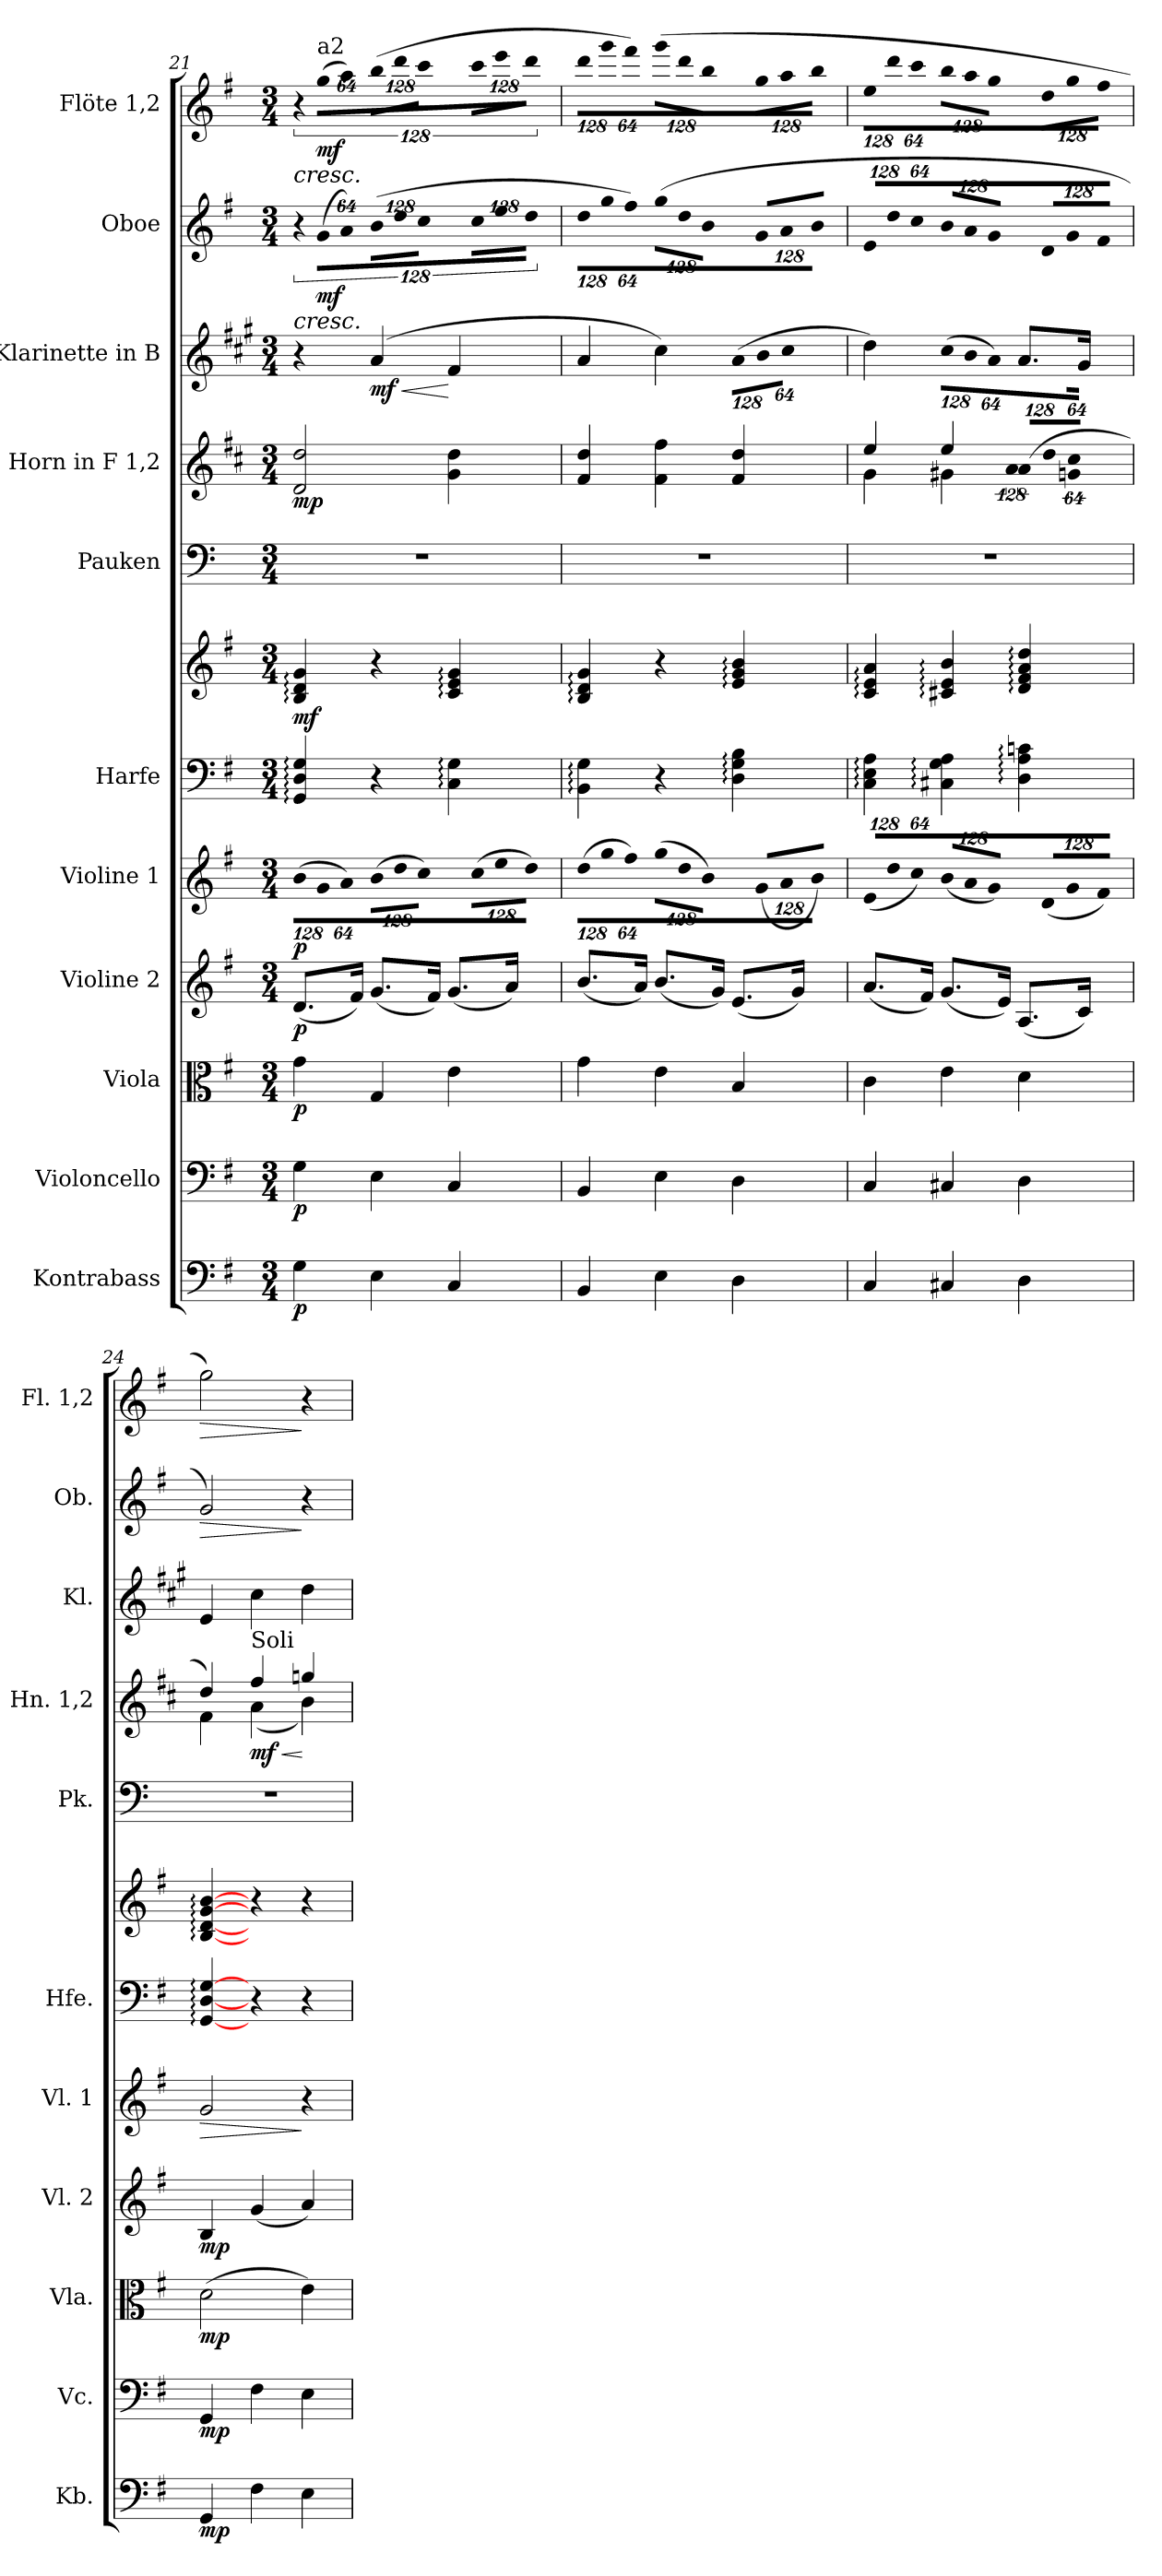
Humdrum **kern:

**kern	**dynam	**kern	**dynam	**kern	**dynam	**kern	**dynam	**kern	**dynam	**kern	**kern	**dynam	**kern	**kern	**dynam	**kern	**dynam	**kern	**dynam	**kern	**dynam
*part11	*part11	*part10	*part10	*part9	*part9	*part8	*part8	*part7	*part7	*part6	*part6	*part6	*part5	*part4	*part4	*part3	*part3	*part2	*part2	*part1	*part1
*staff12	*staff12	*staff11	*staff11	*staff10	*staff10	*staff9	*staff9	*staff8	*staff8	*staff7	*staff6	*staff6/7	*staff5	*staff4	*staff4	*staff3	*staff3	*staff2	*staff2	*staff1	*staff1
*I"Kontrabass	*	*I"Violoncello	*	*I"Viola	*	*I"Violine 2	*	*I"Violine 1	*	*I"Harfe	*	*	*I"Pauken	*I"Horn in F 1,2	*	*I"Klarinette in B	*	*I"Oboe	*	*I"Flöte 1,2	*
*I'Kb.	*	*I'Vc.	*	*I'Vla.	*	*I'Vl. 2	*	*I'Vl. 1	*	*I'Hfe.	*	*	*I'Pk.	*I'Hn. 1,2	*	*I'Kl.	*	*I'Ob.	*	*I'Fl. 1,2	*
*clefF4	*	*clefF4	*	*clefC3	*	*clefG2	*	*clefG2	*	*clefF4	*clefG2	*	*clefF4	*clefG2	*	*clefG2	*	*clefG2	*	*clefG2	*
*ITrd7c12	*	*	*	*	*	*	*	*	*	*	*	*	*	*ITrd4c7	*	*ITrd1c2	*	*	*	*	*
*k[f#]	*	*k[f#]	*	*k[f#]	*	*k[f#]	*	*k[f#]	*	*k[f#]	*k[f#]	*	*k[]	*k[f#]	*	*k[f#]	*	*k[f#]	*	*k[f#]	*
*G:	*	*G:	*	*G:	*	*G:	*	*G:	*	*G:	*G:	*	*C:	*G:	*	*G:	*	*G:	*	*G:	*
*M3/4	*	*M3/4	*	*M3/4	*	*M3/4	*	*M3/4	*	*M3/4	*M3/4	*	*M3/4	*M3/4	*	*M3/4	*	*M3/4	*	*M3/4	*
*	*	*	*	*	*	*	*	*Xbrackettup	*	*	*	*	*	*	*	*	*	*	*	*	*
=21	=21	=21	=21	=21	=21	=21	=21	=21	=21	=21	=21	=21	=21	=21	=21	=21	=21	=21	=21	=21	=21
!	!	!	!	!	!	!	!	!LO:N:vis=8	!	!	!	!	!LO:N:vis=1	!	!	!	!	!LO:N:vis=8	!LO:HP:b	!LO:N:vis=8	!LO:HP:b
4GGi\	p	4Gi\	p	4gi\	p	(8.di/L	p	(1024%85bi/L	p	4GGi/: 4Di: 4Gi:	4Bi/: 4di: 4gi:	mf	2.r	2Gi/ 2gi	mp	4r	.	1024%85r	<	1024%85r	<
!	!	!	!	!	!	!	!	!	!	!	!	!	!	!	!	!	!	!	!	!LO:TX:a:t=a2	!
!	!	!	!	!	!	!	!	!LO:N:vis=8	!	!	!	!	!	!	!	!	!	!LO:N:vis=8	!	!LO:N:vis=8	!
.	.	.	.	.	.	.	.	1024%85gi/	.	.	.	.	.	.	.	.	.	(1024%85gi/L	mf	(1024%85ggi\L	mf
!	!	!	!	!	!	!	!	!LO:N:vis=8	!	!	!	!	!	!	!	!	!	!LO:N:vis=8	!	!LO:N:vis=8	!
.	.	.	.	.	.	.	.	512%43ai/J)	.	.	.	.	.	.	.	.	.	512%43ai/J)	.	512%43aai\J)	.
.	.	.	.	.	.	16f#i/Jk)	.	.	.	.	.	.	.	.	.	.	.	.	.	.	.
!	!	!	!	!	!	!	!	!LO:N:vis=8	!	!	!	!	!	!	!	!	!LO:HP:b	!	!	!	!
*	*	*	*	*	*	*	*	*	*	*	*	*	*	*	*	*	*	*Xbrackettup	*	*	*
!	!	!	!	!	!	!	!	!	!	!	!	!	!	!	!	!	!	!LO:N:vis=8	!	!	!
*	*	*	*	*	*	*	*	*	*	*	*	*	*	*	*	*	*	*	*	*Xbrackettup	*
!	!	!	!	!	!	!	!	!	!	!	!	!	!	!	!	!	!	!	!	!LO:N:vis=8	!
4EEi\	.	4Ei\	.	4Gi/	.	(8.gi/L	.	(1024%85bi\L	.	4r	4r	.	.	.	.	(4gi/	< mf	(1024%85bi\L	.	(1024%85bbi\L	.
!	!	!	!	!	!	!	!	!LO:N:vis=8	!	!	!	!	!	!	!	!	!	!LO:N:vis=8	!	!LO:N:vis=8	!
.	.	.	.	.	.	.	.	1024%85ddi\	.	.	.	.	.	.	.	.	.	1024%85ddi\	.	1024%85dddi\	.
!	!	!	!	!	!	!	!	!LO:N:vis=8	!	!	!	!	!	!	!	!	!	!LO:N:vis=8	!	!LO:N:vis=8	!
.	.	.	.	.	.	.	.	512%43cci\J)	.	.	.	.	.	.	.	.	.	512%43cci\J	.	512%43ccci\J	.
.	.	.	.	.	.	16f#i/Jk)	.	.	.	.	.	.	.	.	.	.	.	.	.	.	.
!	!	!	!	!	!	!	!	!LO:N:vis=8	!	!	!	!	!	!	!	!	!	!LO:N:vis=8	!	!LO:N:vis=8	!
4CCi/	.	4Ci/	.	4ei\	.	(8.gi/L	.	(1024%85cci\L	.	4Ci\: 4Gi:	4ci/: 4ei: 4gi:	.	.	4ci\ 4gi	.	4ei/	[	1024%85cci\L	.	1024%85ccci\L	.
!	!	!	!	!	!	!	!	!LO:N:vis=8	!	!	!	!	!	!	!	!	!	!LO:N:vis=8	!	!LO:N:vis=8	!
.	.	.	.	.	.	.	.	1024%85eei\	.	.	.	.	.	.	.	.	.	1024%85eei\	.	1024%85eeei\	.
!	!	!	!	!	!	!	!	!LO:N:vis=8	!	!	!	!	!	!	!	!	!	!LO:N:vis=8	!	!LO:N:vis=8	!
.	.	.	.	.	.	.	.	512%43ddi\J)	.	.	.	.	.	.	.	.	.	512%43ddi\J	[	512%43dddi\J	[
.	.	.	.	.	.	16ai/Jk)	.	.	.	.	.	.	.	.	.	.	.	.	.	.	.
=22	=22	=22	=22	=22	=22	=22	=22	=22	=22	=22	=22	=22	=22	=22	=22	=22	=22	=22	=22	=22	=22
!	!	!	!	!	!	!	!	!LO:N:vis=8	!	!	!	!	!LO:N:vis=1	!	!	!	!	!LO:N:vis=8	!	!LO:N:vis=8	!
4BBBi/	.	4BBi/	.	4gi\	.	(8.bi/L	.	(1024%85ddi\L	.	4BBi\: 4Gi:	4Bi/: 4di: 4gi:	.	2.r	4Bi/ 4gi	.	4gi/	.	1024%85ddi\L	.	1024%85dddi\L	.
!	!	!	!	!	!	!	!	!LO:N:vis=8	!	!	!	!	!	!	!	!	!	!LO:N:vis=8	!	!LO:N:vis=8	!
.	.	.	.	.	.	.	.	1024%85ggi\	.	.	.	.	.	.	.	.	.	1024%85ggi\	.	1024%85gggi\	.
!	!	!	!	!	!	!	!	!LO:N:vis=8	!	!	!	!	!	!	!	!	!	!LO:N:vis=8	!	!LO:N:vis=8	!
.	.	.	.	.	.	.	.	512%43ff#i\J)	.	.	.	.	.	.	.	.	.	512%43ff#i\J)	.	512%43fff#i\J)	.
.	.	.	.	.	.	16ai/Jk)	.	.	.	.	.	.	.	.	.	.	.	.	.	.	.
!	!	!	!	!	!	!	!	!LO:N:vis=8	!	!	!	!	!	!	!	!	!	!LO:N:vis=8	!	!LO:N:vis=8	!
4EEi\	.	4Ei\	.	4ei\	.	(8.bi/L	.	(1024%85ggi\L	.	4r	4r	.	.	4Bi\ 4bi	.	4bi\)	.	(1024%85ggi\L	.	(1024%85gggi\L	.
!	!	!	!	!	!	!	!	!LO:N:vis=8	!	!	!	!	!	!	!	!	!	!LO:N:vis=8	!	!LO:N:vis=8	!
.	.	.	.	.	.	.	.	1024%85ddi\	.	.	.	.	.	.	.	.	.	1024%85ddi\	.	1024%85dddi\	.
!	!	!	!	!	!	!	!	!LO:N:vis=8	!	!	!	!	!	!	!	!	!	!LO:N:vis=8	!	!LO:N:vis=8	!
.	.	.	.	.	.	.	.	512%43bi\J)	.	.	.	.	.	.	.	.	.	512%43bi\J	.	512%43bbi\J	.
.	.	.	.	.	.	16gi/Jk)	.	.	.	.	.	.	.	.	.	.	.	.	.	.	.
!	!	!	!	!	!	!	!	!LO:N:vis=8	!	!	!	!	!	!	!	!	!	!	!	!	!
*	*	*	*	*	*	*	*	*	*	*	*	*	*	*	*	*Xbrackettup	*	*	*	*	*
!	!	!	!	!	!	!	!	!	!	!	!	!	!	!	!	!LO:N:vis=8	!	!LO:N:vis=8	!	!LO:N:vis=8	!
4DDi\	.	4Di\	.	4Bi/	.	(8.ei/L	.	(1024%85gi/L	.	4Di\: 4Gi: 4Bi:	4ei/: 4gi: 4bi:	.	.	4Bi/ 4gi	.	(1024%85gi\L	.	1024%85gi/L	.	1024%85ggi\L	.
!	!	!	!	!	!	!	!	!LO:N:vis=8	!	!	!	!	!	!	!	!LO:N:vis=8	!	!LO:N:vis=8	!	!LO:N:vis=8	!
.	.	.	.	.	.	.	.	1024%85ai/	.	.	.	.	.	.	.	1024%85ai\	.	1024%85ai/	.	1024%85aai\	.
!	!	!	!	!	!	!	!	!LO:N:vis=8	!	!	!	!	!	!	!	!LO:N:vis=8	!	!LO:N:vis=8	!	!LO:N:vis=8	!
.	.	.	.	.	.	.	.	512%43bi/J)	.	.	.	.	.	.	.	512%43bi\J	.	512%43bi/J	.	512%43bbi\J	.
.	.	.	.	.	.	16gi/Jk)	.	.	.	.	.	.	.	.	.	.	.	.	.	.	.
=23	=23	=23	=23	=23	=23	=23	=23	=23	=23	=23	=23	=23	=23	=23	=23	=23	=23	=23	=23	=23	=23
!	!	!	!	!	!	!	!	!LO:N:vis=8	!	!	!	!	!LO:N:vis=1	!	!	!	!	!LO:N:vis=8	!	!LO:N:vis=8	!
*	*	*	*	*	*	*	*	*	*	*	*	*	*	*^	*	*	*	*	*	*	*
4CCi/	.	4Ci/	.	4ci\	.	(8.ai/L	.	(1024%85ei/L	.	4Ci\: 4Ei: 4Ai:	4ci/: 4ei: 4ai:	.	2.r	4ai/	4ci\	.	4cci\)	.	1024%85ei/L	.	1024%85eei\L	.
!	!	!	!	!	!	!	!	!LO:N:vis=8	!	!	!	!	!	!	!	!	!	!	!LO:N:vis=8	!	!LO:N:vis=8	!
.	.	.	.	.	.	.	.	1024%85ddi/	.	.	.	.	.	.	.	.	.	.	1024%85ddi/	.	1024%85dddi\	.
!	!	!	!	!	!	!	!	!LO:N:vis=8	!	!	!	!	!	!	!	!	!	!	!LO:N:vis=8	!	!LO:N:vis=8	!
.	.	.	.	.	.	.	.	512%43cci/J)	.	.	.	.	.	.	.	.	.	.	512%43cci/J	.	512%43ccci\J	.
.	.	.	.	.	.	16f#i/Jk)	.	.	.	.	.	.	.	.	.	.	.	.	.	.	.	.
!	!	!	!	!	!	!	!	!LO:N:vis=8	!	!	!	!	!	!	!	!	!LO:N:vis=8	!	!LO:N:vis=8	!	!LO:N:vis=8	!
4CC#Xi/	.	4C#Xi/	.	4ei\	.	(8.gi/L	.	(1024%85bi/L	.	4C#Xi\: 4Gi: 4Ai:	4c#Xi/: 4ei: 4bi:	.	.	4ai/	4c#Xi\	.	(1024%85bi\L	.	1024%85bi/L	.	1024%85bbi\L	.
!	!	!	!	!	!	!	!	!LO:N:vis=8	!	!	!	!	!	!	!	!	!LO:N:vis=8	!	!LO:N:vis=8	!	!LO:N:vis=8	!
.	.	.	.	.	.	.	.	1024%85ai/	.	.	.	.	.	.	.	.	1024%85ai\	.	1024%85ai/	.	1024%85aai\	.
!	!	!	!	!	!	!	!	!LO:N:vis=8	!	!	!	!	!	!	!	!	!LO:N:vis=8	!	!LO:N:vis=8	!	!LO:N:vis=8	!
.	.	.	.	.	.	.	.	512%43gi/J)	.	.	.	.	.	.	.	.	512%43gi\J)	.	512%43gi/J	.	512%43ggi\J	.
.	.	.	.	.	.	16ei/Jk)	.	.	.	.	.	.	.	.	.	.	.	.	.	.	.	.
!	!	!	!	!	!	!	!	!LO:N:vis=8	!	!	!	!	!	!	!	!	!	!	!	!	!	!
*	*	*	*	*	*	*	*	*	*	*	*	*	*	*Xbrackettup	*	*	*	*	*	*	*	*
!	!	!	!	!	!	!	!	!	!	!	!	!	!	!LO:N:vis=8	!	!	!	!	!	!	!	!
*	*	*	*	*	*	*	*	*	*	*	*	*	*	*	*brackettup	*	*	*	*	*	*	*
!	!	!	!	!	!	!	!	!	!	!	!	!	!	!	!LO:N:vis=4	!	!	!	!LO:N:vis=8	!	!LO:N:vis=8	!
4DDi\	.	4Di\	.	4di\	.	(8.Ai/L	.	(1024%85di/L	.	4Di\: 4Ai: 4cni:	4di/: 4f#i: 4ai: 4ddi:	.	.	(1024%85di/L	512%85di\	.	8.gi/L	.	1024%85di/L	.	1024%85ddi\L	.
!	!	!	!	!	!	!	!	!LO:N:vis=8	!	!	!	!	!	!LO:N:vis=8	!	!	!	!	!LO:N:vis=8	!	!LO:N:vis=8	!
.	.	.	.	.	.	.	.	1024%85gi/	.	.	.	.	.	1024%85gi/	.	.	.	.	1024%85gi/	.	1024%85ggi\	.
!	!	!	!	!	!	!	!	!LO:N:vis=8	!	!	!	!	!	!LO:N:vis=8	!LO:N:vis=8	!	!	!	!LO:N:vis=8	!	!LO:N:vis=8	!
.	.	.	.	.	.	.	.	512%43f#i/J)	.	.	.	.	.	512%43f#i/J	512%43cni\	.	.	.	512%43f#i/J	.	512%43ff#i\J	.
.	.	.	.	.	.	16ci/Jk)	.	.	.	.	.	.	.	.	.	.	16f#i/Jk	.	.	.	.	.
=24	=24	=24	=24	=24	=24	=24	=24	=24	=24	=24	=24	=24	=24	=24	=24	=24	=24	=24	=24	=24	=24	=24
!	!	!	!	!	!	!	!	!	!LO:HP:b	!	!	!	!LO:N:vis=1	!	!	!	!	!	!	!LO:HP:b	!	!LO:HP:b
4GGGi/	mp	4GGi/	mp	(2di\	mp	4Bi/	mp	2gi/	>	[4GGi/: [4Di: [4Gi:	[4Bi/: [4di: [4gi: [4bi:	.	2.r	4gi/)	4Bi\	.	4di/	.	2gi/)	>	2ggi\)	>
!	!	!	!	!	!	!	!	!	!	!	!	!	!	!LO:TX:a:t=Soli	!	!	!	!	!	!	!	!
!	!	!	!	!	!	!	!	!	!	!	!	!	!	!	!	!LO:HP:b	!	!	!	!	!	!
4FF#i\	.	4F#i\	.	.	.	(4gi/	.	.	.	4r	4r	.	.	4bi/	(4di\	< mf	4bi\	.	.	.	.	.
4EEi\	.	4Ei\	.	4ei\)	.	4ai/)	.	4r	]	4r	4r	.	.	4ccni/	4ei\)	[	4cci\	.	4r	]	4r	]
*	*	*	*	*	*	*	*	*	*	*	*	*	*	*v	*v	*	*	*	*	*	*	*
=	=	=	=	=	=	=	=	=	=	=	=	=	=	=	=	=	=	=	=	=	=
*-	*-	*-	*-	*-	*-	*-	*-	*-	*-	*-	*-	*-	*-	*-	*-	*-	*-	*-	*-	*-	*-
